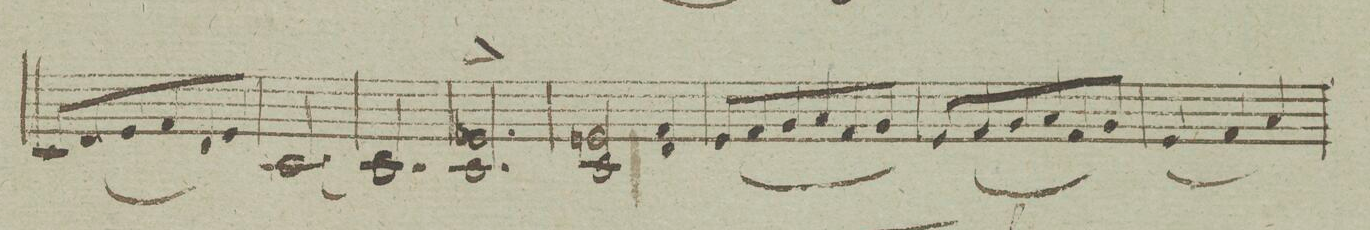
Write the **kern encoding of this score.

**kern	**dynam
*I"Violino. 2do	*
*clefG2	*
*k[]	*
*M3/4	*
8c/L	.
(8d/	.
8e/	.
8f/	.
8d/)	.
8e/J	.
=23	=23
[2.c/	.
=24	=24
2.c/]	.
=25	=25
2.e-X 2.c^>/	.
=26	=26
2en 2c/	.
4f 4d/	.
=27	=27
(8e/L	.
8f/	.
8g/	.
8a/	.
8f/	.
8g/J)	.
=28	=28
8e/L	.
(8f/	.
8g/	.
8a/	.
8f/)	.
8g/J	.
=29	=29
(4e/	.
4f/	.
4a/)	.
=30	=30
*-	*-
